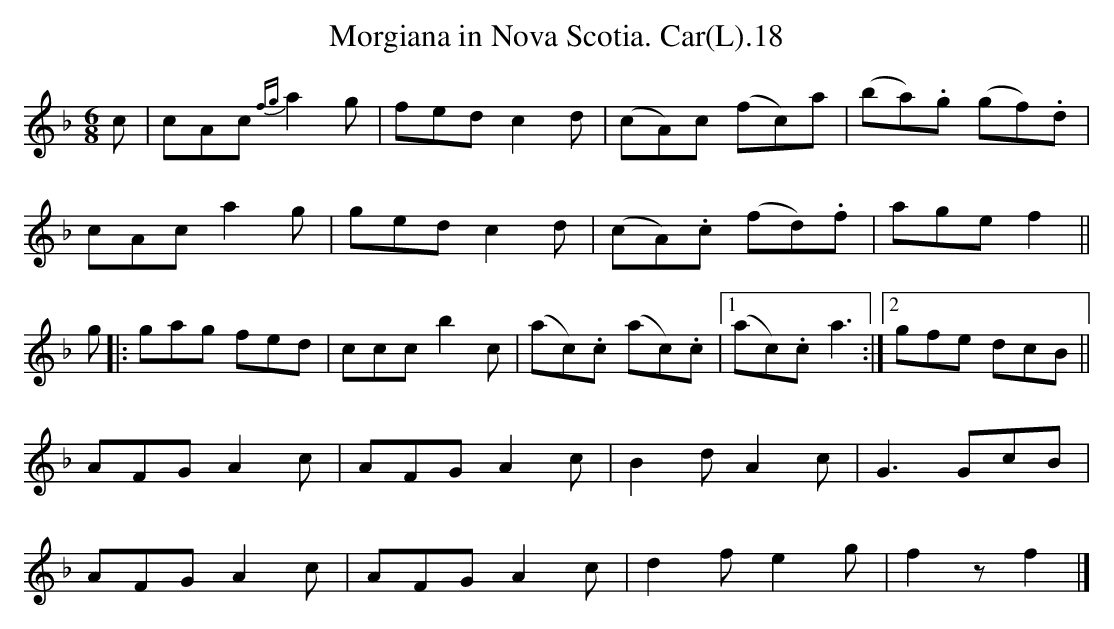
X:1
T:Morgiana in Nova Scotia. Car(L).18
M:6/8
L:1/8
K:F
c|cAc {fg}a2g|fed c2d|(cA)c (fc)a|(ba).g (gf).d|
cAc a2g|ged c2d|(cA).c (fd).f|age f2||
g|:gag fed|ccc b2c|(ac).c (ac).c|1 (ac).c a3:|2gfe dcB||
AFG A2c|AFG A2c|B2d A2c|G3 GcB|
AFG A2c|AFG A2c|d2f e2g|f2zf2|]
